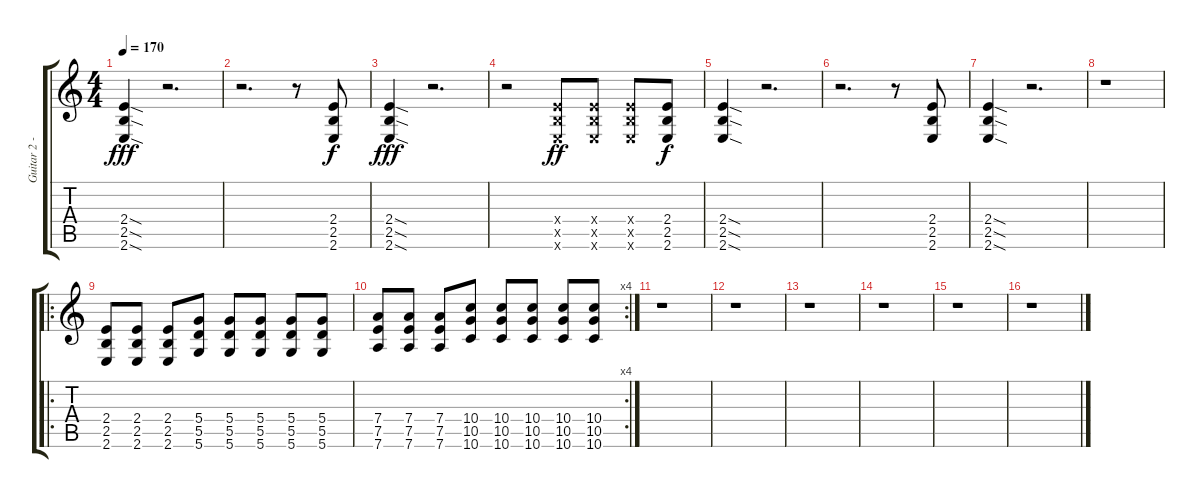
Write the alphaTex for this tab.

\track ("Guitar 2 - Quinn Allman" "Guitar 2 -") {instrument distortionguitar}
\staff {score tabs}
\tuning (E4 B3 G3 D3 A2 D2) {hide}
\ts (4 4)
\tempo 170
\clef g2
\ks c
(2.4{sod} 2.5{sod} 2.6{sod}).4{dy fff instrument distortionguitar} r.2{d} |
r.2{d} r.8 (2.4 2.5 2.6).8{dy f} |
(2.4{sod} 2.5{sod} 2.6{sod}).4{dy fff} r.2{d} |
r.2 (2.4{x} 2.5{x} 2.6{x}).8{dy ff} (2.4{x} 2.5{x} 2.6{x}).8 (2.4{x} 2.5{x} 2.6{x}).8 (2.4 2.5 2.6).8{dy f} |
(2.4{sod} 2.5{sod} 2.6{sod}).4 r.2{d} |
r.2{d} r.8 (2.4 2.5 2.6).8 |
(2.4{sod} 2.5{sod} 2.6{sod}).4 r.2{d} |
r.1 |
\ro
(2.4 2.5 2.6).8{volume 16} (2.4 2.5 2.6).8 (2.4 2.5 2.6).8 (5.4 5.5 5.6).8 (5.4 5.5 5.6).8 (5.4 5.5 5.6).8 (5.4 5.5 5.6).8 (5.4 5.5 5.6).8 |
\rc 4
(7.4 7.5 7.6).8 (7.4 7.5 7.6).8 (7.4 7.5 7.6).8 (10.4 10.5 10.6).8 (10.4 10.5 10.6).8 (10.4 10.5 10.6).8 (10.4 10.5 10.6).8 (10.4 10.5 10.6).8 |
r.1 |
r.1 |
r.1 |
r.1 |
r.1 |
r.1
